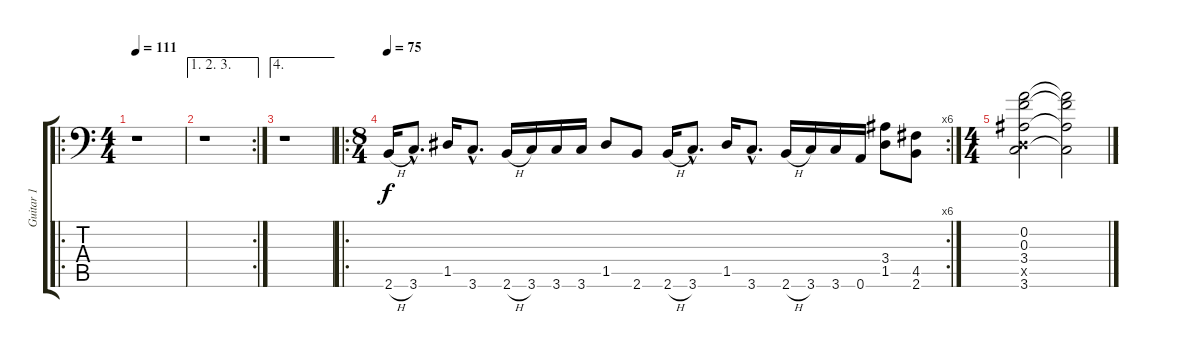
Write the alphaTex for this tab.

\track ("Guitar 1" "Guitar 1") {instrument electricguitarclean}
\staff {score tabs}
\tuning (D4 A3 F3 G2 D2 A1) {hide}
\ro
\ts (4 4)
\tempo 111
\clef f4
\ks c
r.1{dy f} |
\ae (1 2 3)
\rc 2
r.1 |
\ae 4
r.1 |
\ro
\rc 6
\ts (8 4)
\tempo 75
2.6{h}.16{volume 16 balance 16 instrument distortionguitar} 3.6{hac}.8{d} 1.5.16 3.6{hac}.8{d} 2.6{h}.16 3.6.16 3.6.16 3.6.16 1.5.8 2.6.8 2.6{h}.16 3.6{hac}.8{d} 1.5.16 3.6{hac}.8{d} 2.6{h}.16 3.6.16 3.6.16 0.6.16 (3.4 1.5).8 (4.5 2.6).8 |
\ts (4 4)
(0.2 0.3 3.4 0.5{x} 3.6).2 (0.2{t} 0.3{t} 3.4{t} 3.6{t}).2
